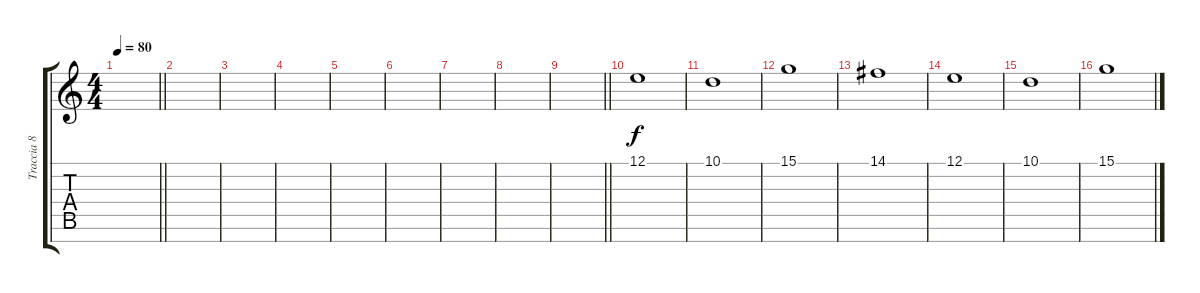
\track ("Traccia 8" "Traccia 8") {instrument stringensemble2}
\staff {score tabs}
\tuning (E4 B3 G3 D3 A2 E2 B1) {hide}
\ts (4 4)
\tempo 80
\clef g2
\barLineRight lightlight
\ks c
|
\section ("" "")
|
|
|
|
|
|
|
\barLineRight lightlight
|
\section ("" "")
12.1.1 |
10.1.1 |
15.1.1 |
14.1.1 |
12.1.1 |
10.1.1 |
15.1.1
